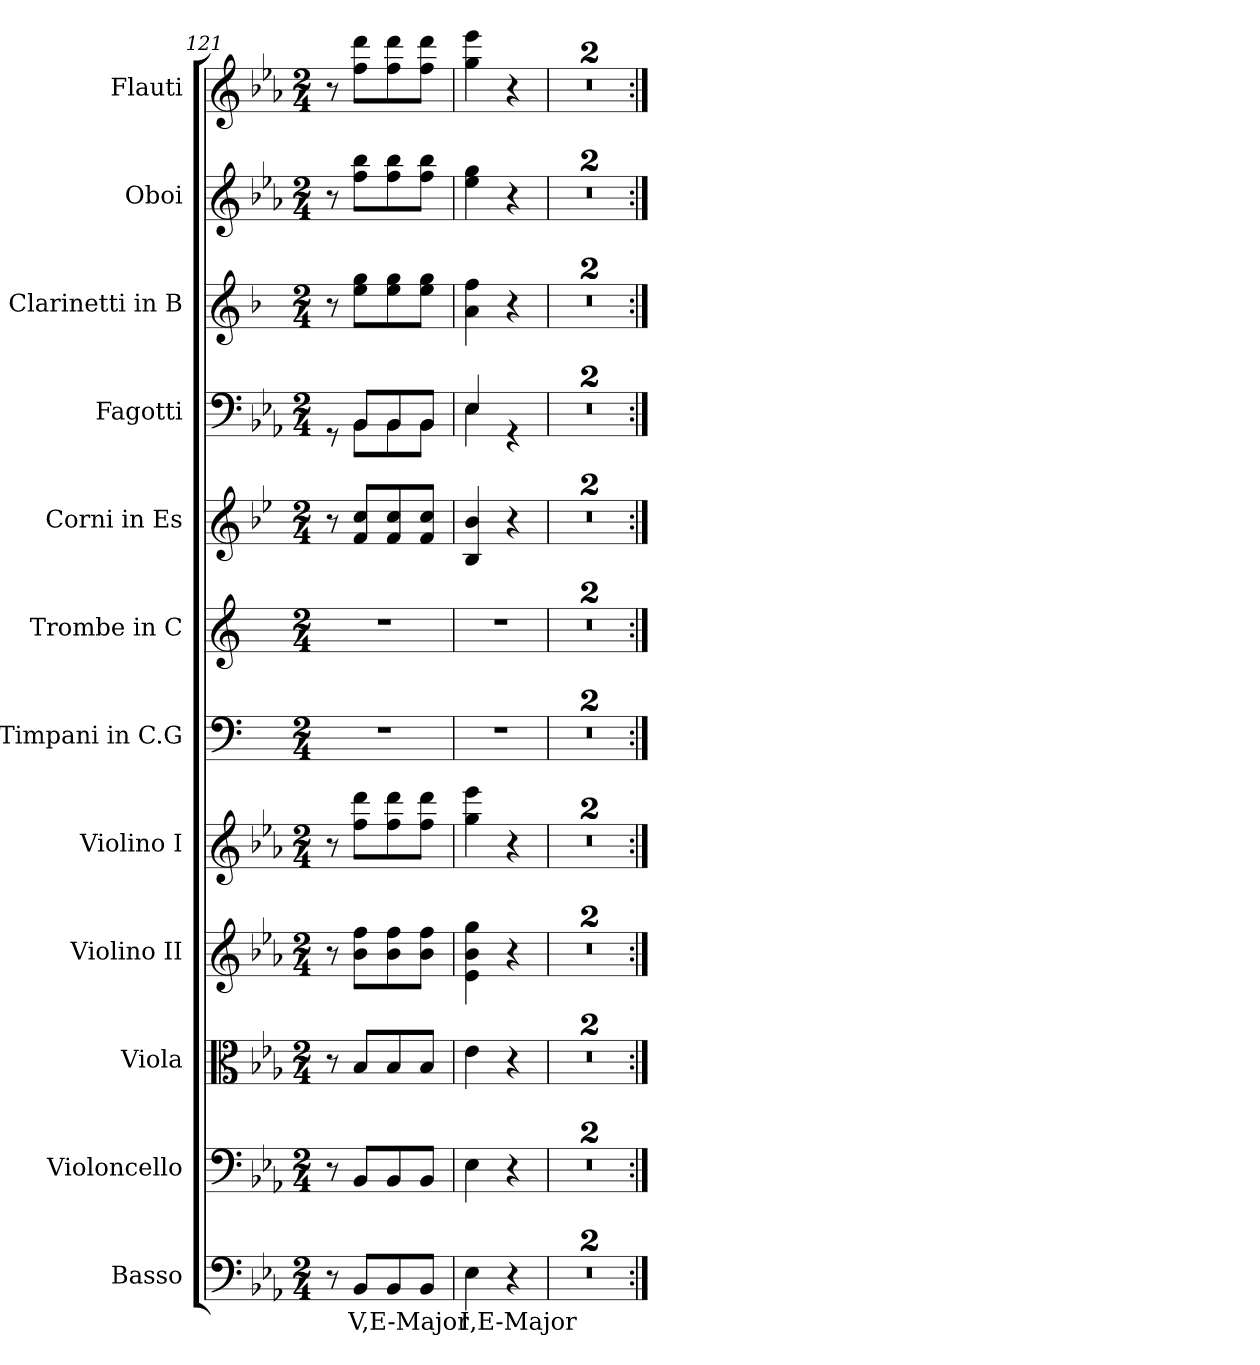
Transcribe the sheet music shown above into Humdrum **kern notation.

**kern	**text	**kern	**kern	**kern	**kern	**kern	**kern	**kern	**kern	**kern	**kern	**kern
*part12	*part12	*part11	*part10	*part9	*part8	*part7	*part6	*part5	*part4	*part3	*part2	*part1
*staff12	*staff12	*staff11	*staff10	*staff9	*staff8	*staff7	*staff6	*staff5	*staff4	*staff3	*staff2	*staff1
*I"Basso	*	*I"Violoncello	*I"Viola	*I"Violino II	*I"Violino I	*I"Timpani in C.G	*I"Trombe in C	*I"Corni in Es	*I"Fagotti	*I"Clarinetti in B	*I"Oboi	*I"Flauti
*	*	*	*	*	*	*I'Tp.	*I'Tr.	*I'Cor.	*I'Fag.	*I'Cl.	*I'Ob.	*I'Fl.
*clefF4	*	*clefF4	*clefC3	*clefG2	*clefG2	*clefF4	*clefG2	*clefG2	*clefF4	*clefG2	*clefG2	*clefG2
*ITrd7c12	*	*	*	*	*	*	*	*ITrd4c7	*	*ITrd1c2	*	*
*k[b-e-a-]	*	*k[b-e-a-]	*k[b-e-a-]	*k[b-e-a-]	*k[b-e-a-]	*k[]	*k[]	*k[b-e-a-]	*k[b-e-a-]	*k[b-e-a-]	*k[b-e-a-]	*k[b-e-a-]
*M2/4	*	*M2/4	*M2/4	*M2/4	*M2/4	*M2/4	*M2/4	*M2/4	*M2/4	*M2/4	*M2/4	*M2/4
=121	=121	=121	=121	=121	=121	=121	=121	=121	=121	=121	=121	=121
*	*	*	*	*	*	*	*	*	*^	*	*	*
8r	.	8r	8r	8r	8r	2r	2r	8r	8rGG	8ryy	8r	8r	8r
8BBB-/L	V,E-Major	8BB-/L	8B-/L	8b-\ 8ff\L	8ff\ 8ddd\L	.	.	8B-/ 8f/L	8BB-/L	8BB-\L	8dd\ 8ff\L	8ff\ 8bb-\L	8ff\ 8ddd\L
8BBB-/	.	8BB-/	8B-/	8b-\ 8ff\	8ff\ 8ddd\	.	.	8B-/ 8f/	8BB-/	8BB-\	8dd\ 8ff\	8ff\ 8bb-\	8ff\ 8ddd\
8BBB-/J	.	8BB-/J	8B-/J	8b-\ 8ff\J	8ff\ 8ddd\J	.	.	8B-/ 8f/J	8BB-/J	8BB-\J	8dd\ 8ff\J	8ff\ 8bb-\J	8ff\ 8ddd\J
!!LO:PB:g=z
=122	=122	=122	=122	=122	=122	=122	=122	=122	=122	=122	=122	=122	=122
4EE-\	I,E-Major	4E-\	4e-\	4e-\ 4b-\ 4gg\	4gg\ 4eee-\	2r	2r	4E-/ 4e-/	4E-/	4E-\	4g\ 4ee-\	4ee-\ 4gg\	4gg\ 4eee-\
4r	.	4r	4r	4r	4r	.	.	4r	4rGG	4ryy	4r	4r	4r
*	*	*	*	*	*	*	*	*	*v	*v	*	*	*
=123	=123	=123	=123	=123	=123	=123	=123	=123	=123	=123	=123	=123
2r	.	2r	2r	2r	2r	2r	2r	2r	2r	2r	2r	2r
=124	=124	=124	=124	=124	=124	=124	=124	=124	=124	=124	=124	=124
2r	.	2r	2r	2r	2r	2r	2r	2r	2r	2r	2r	2r
=:|!	=:|!	=:|!	=:|!	=:|!	=:|!	=:|!	=:|!	=:|!	=:|!	=:|!	=:|!	=:|!
*-	*-	*-	*-	*-	*-	*-	*-	*-	*-	*-	*-	*-
